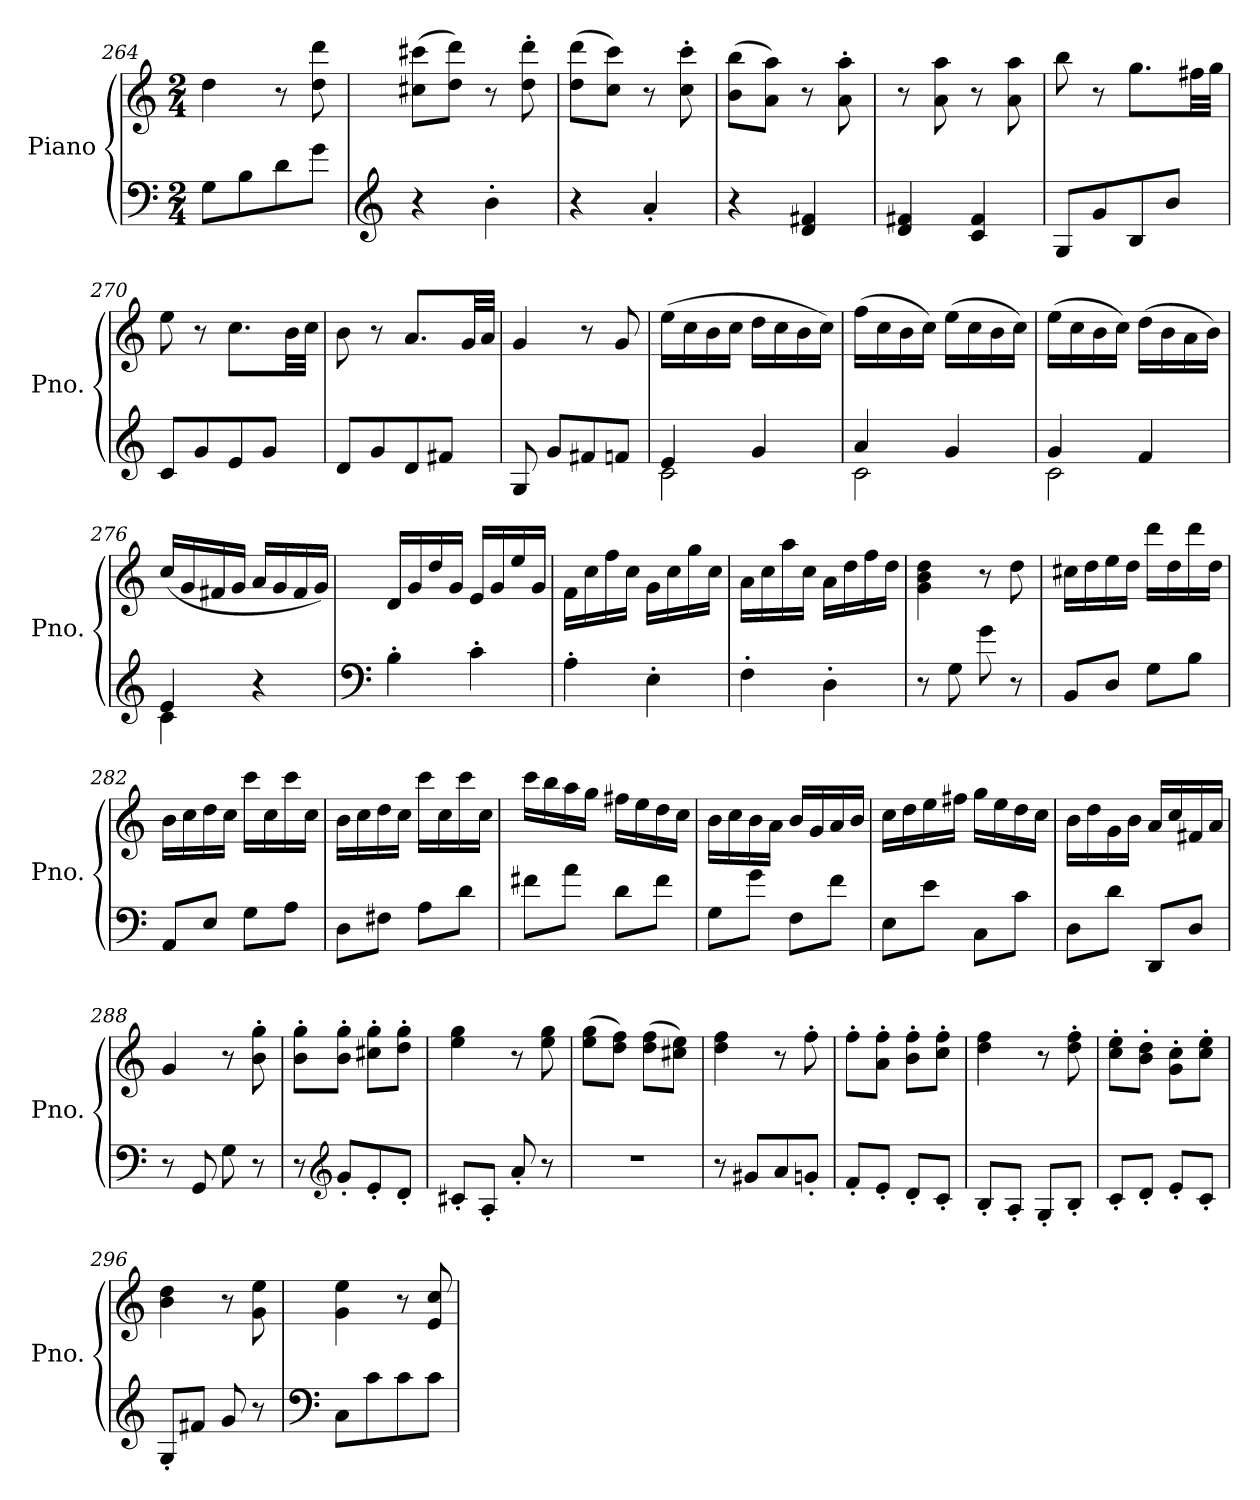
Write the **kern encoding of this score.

**kern	**kern
*part1	*part1
*staff2	*staff1
*I"Piano	*
*I'Pno.	*
*clefF4	*clefG2
*k[]	*k[]
*M2/4	*M2/4
=264	=264
8G\L	4dd\
8B\	.
8d\	8r
8g\J	8dd\ 8ddd\
=265	=265
*clefG2	*
4r	(>8cc#X\ 8ccc#X\L
.	8dd\ 8ddd\J)
4b'\	8r
.	8dd\' 8ddd\'
=266	=266
4r	(>8dd\ 8ddd\L
.	8cc\ 8ccc\J)
4a'/	8r
.	8cc\' 8ccc\'
!!LO:LB:g=z
=267	=267
4r	(>8b\ 8bb\L
.	8a\ 8aa\J)
4d/ 4f#X/	8r
.	8a\' 8aa\'
=268	=268
4d/ 4f#X/	8r
.	8a\ 8aa\
4c/ 4f#/	8r
.	8a\ 8aa\
=269	=269
8G/L	8bb\
8g/	8r
8B/	8.gg\L
8b/J	.
.	32ff#X\LL
.	32gg\JJJ
=270	=270
8c/L	8ee\
8g/	8r
8e/	8.cc\L
8g/J	.
.	32b\LL
.	32cc\JJJ
=271	=271
8d/L	8b\
8g/	8r
8d/	8.a/L
8f#X/J	.
.	32g/LL
.	32a/JJJ
=272	=272
8G/	4g/
8g/L	.
8f#X/	8r
8fn/J	8g/
=273	=273
*^	*
4e/	2c\	(>16ee\LL
.	.	16cc\
.	.	16b\
.	.	16cc\JJ
4g/	.	16dd\LL
.	.	16cc\
.	.	16b\
.	.	16cc\JJ)
!!LO:PB:g=z
=274	=274	=274
4a/	2c\	(>16ff\LL
.	.	16cc\
.	.	16b\
.	.	16cc\JJ)
4g/	.	(>16ee\LL
.	.	16cc\
.	.	16b\
.	.	16cc\JJ)
=275	=275	=275
4g/	2c\	(>16ee\LL
.	.	16cc\
.	.	16b\
.	.	16cc\JJ)
4f/	.	(>16dd\LL
.	.	16b\
.	.	16a\
.	.	16b\JJ)
=276	=276	=276
4e/	4c\	(<16cc/LL
.	.	16g/
.	.	16f#X/
.	.	16g/JJ
4r	4ryy	16a/LL
.	.	16g/
.	.	16f#/
.	.	16g/JJ)
*v	*v	*
=277	=277
*clefF4	*
4B'\	16d/LL
.	16g/
.	16dd/
.	16g/JJ
4c'\	16e/LL
.	16g/
.	16ee/
.	16g/JJ
=278	=278
4A'\	16f\LL
.	16cc\
.	16ff\
.	16cc\JJ
4E'\	16g\LL
.	16cc\
.	16gg\
.	16cc\JJ
=279	=279
4F'\	16a\LL
.	16cc\
.	16aa\
.	16cc\JJ
4D'\	16a\LL
.	16dd\
.	16ff\
.	16dd\JJ
!!LO:LB:g=z
=280	=280
8r	4g\ 4b\ 4dd\
8G\	.
8g\	8r
8r	8dd\
=281	=281
8BB/L	16cc#X\LL
.	16dd\
8D/J	16ee\
.	16dd\JJ
8G\L	16ddd\LL
.	16dd\
8B\J	16ddd\
.	16dd\JJ
=282	=282
8AA/L	16b\LL
.	16cc\
8E/J	16dd\
.	16cc\JJ
8G\L	16ccc\LL
.	16cc\
8A\J	16ccc\
.	16cc\JJ
=283	=283
8D\L	16b\LL
.	16cc\
8F#X\J	16dd\
.	16cc\JJ
8A\L	16ccc\LL
.	16cc\
8d\J	16ccc\
.	16cc\JJ
=284	=284
8f#X\L	16ccc\LL
.	16bb\
8a\J	16aa\
.	16gg\JJ
8d\L	16ff#X\LL
.	16ee\
8f#\J	16dd\
.	16cc\JJ
=285	=285
8G\L	16b\LL
.	16cc\
8g\J	16b\
.	16a\JJ
8F\L	16b/LL
.	16g/
8f\J	16a/
.	16b/JJ
!!LO:LB:g=z
=286	=286
8E\L	16cc\LL
.	16dd\
8e\J	16ee\
.	16ff#X\JJ
8C\L	16gg\LL
.	16ee\
8c\J	16dd\
.	16cc\JJ
=287	=287
8D\L	16b\LL
.	16dd\
8d\J	16g\
.	16b\JJ
8DD/L	16a/LL
.	16cc/
8D/J	16f#X/
.	16a/JJ
=288	=288
8r	4g/
8GG/	.
8G\	8r
8r	8b\' 8gg\'
=289	=289
8r	8b\' 8gg\'L
*clefG2	*
8g'/L	8b\' 8gg\'J
8e'/	8cc#X\' 8gg\'L
8d'/J	8dd\' 8gg\'J
=290	=290
8c#X'/L	4ee\ 4gg\
8A'/J	.
8a'/	8r
8r	8ee\ 8gg\
=291	=291
2r	(>8ee\ 8gg\L
.	8dd\ 8ff\J)
.	(>8dd\ 8ff\L
.	8cc#X\ 8ee\J)
=292	=292
8r	4dd\ 4ff\
8g#X/L	.
8a/	8r
8gn'/J	8ff'\
!!LO:LB:g=z
=293	=293
8f'/L	8ff'\L
8e'/J	8a\' 8ff\'J
8d'/L	8b\' 8ff\'L
8c'/J	8cc\' 8ff\'J
=294	=294
8B'/L	4dd\ 4ff\
8A'/J	.
8G'/L	8r
8B'/J	8dd\' 8ff\'
=295	=295
8c'/L	8cc\' 8ee\'L
8d'/J	8b\' 8dd\'J
8e'/L	8g\' 8cc\'L
8c'/J	8cc\' 8ee\'J
=296	=296
8G'/L	4b\ 4dd\
8f#X/J	.
8g/	8r
8r	8g\ 8ee\
=297	=297
*clefF4	*
8C\L	4g\ 4ee\
8c\	.
8c\	8r
8c\J	8e/ 8cc/
=	=
*-	*-
